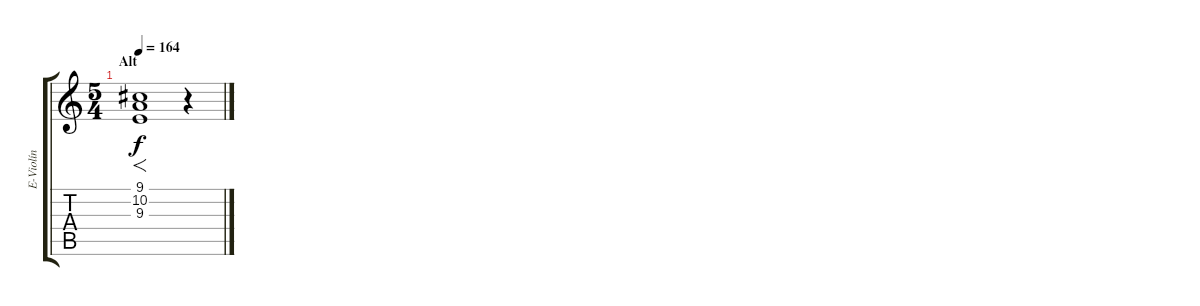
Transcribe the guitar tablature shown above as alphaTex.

\track ("E-Violín" "E-Violín") {instrument stringensemble1}
\staff {score tabs}
\tuning (E4 B3 G3 D3 A2 E2) {hide}
\ts (5 4)
\section ("" "Alt")
\tempo 164
\clef g2
\ks c
(9.1 10.2 9.3).1{f dy f} r.4
